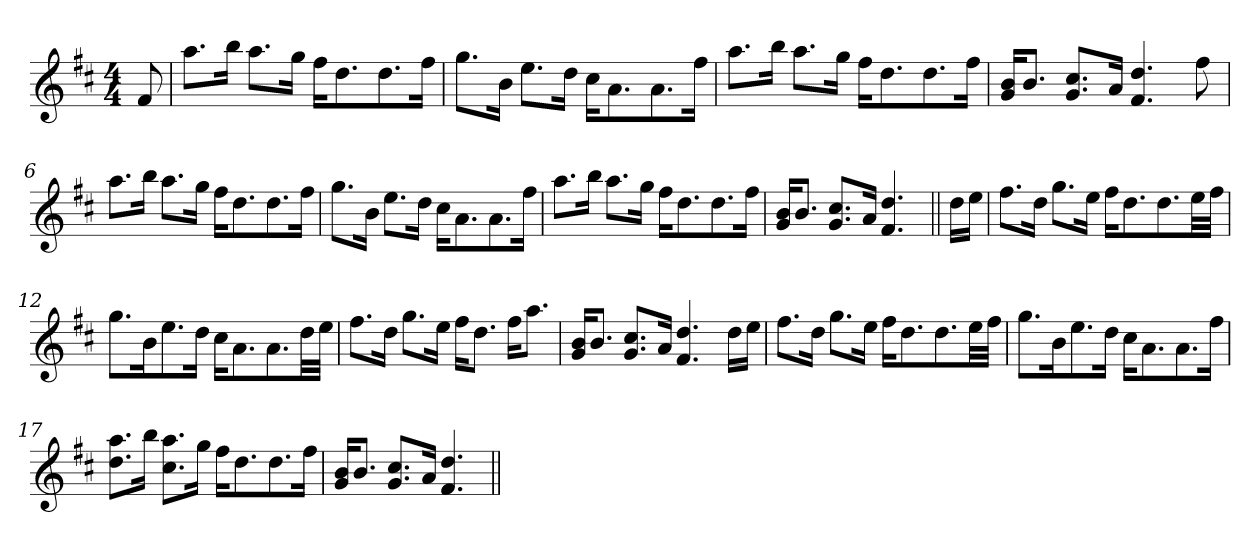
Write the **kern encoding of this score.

**kern
*part1
*staff1
*clefG2
*k[f#c#]
*D:
*M4/4
=1
8f#/
=2
8.aa\L
16bb\Jk
8.aa\L
16gg\Jk
16ff#\KL
8.dd\
8.dd\
16ff#\Jk
=3
8.gg\L
16b\Jk
8.ee\L
16dd\Jk
16cc#\KL
8.a\
8.a\
16ff#\Jk
=4
8.aa\L
16bb\Jk
8.aa\L
16gg\Jk
16ff#\KL
8.dd\
8.dd\
16ff#\Jk
=5
16g/ 16b/KL
8.b/J
8.g/ 8.cc#/L
16a/Jk
4.f#/ 4.dd/
8ff#\
!!LO:LB:g=z
=6
8.aa\L
16bb\Jk
8.aa\L
16gg\Jk
16ff#\KL
8.dd\
8.dd\
16ff#\Jk
=7
8.gg\L
16b\Jk
8.ee\L
16dd\Jk
16cc#\KL
8.a\
8.a\
16ff#\Jk
=8
8.aa\L
16bb\Jk
8.aa\L
16gg\Jk
16ff#\KL
8.dd\
8.dd\
16ff#\Jk
=9
16g/ 16b/KL
8.b/J
8.g/ 8.cc#/L
16a/Jk
4.f#/ 4.dd/
=10||
16dd\LL
16ee\JJ
!!LO:LB:g=z
=11
8.ff#\L
16dd\Jk
8.gg\L
16ee\Jk
16ff#\KL
8.dd\
8.dd\
32ee\LL
32ff#\JJJ
=12
8.gg\L
16b\K
8.ee\
16dd\Jk
16cc#\KL
8.a\
8.a\
32dd\LL
32ee\JJJ
=13
8.ff#\L
16dd\Jk
8.gg\L
16ee\Jk
16ff#\KL
8.dd\J
16ff#\KL
8.aa\J
=14
16g/ 16b/KL
8.b/J
8.g/ 8.cc#/L
16a/Jk
4.f#/ 4.dd/
16dd\LL
16ee\JJ
!!LO:LB:g=z
=15
8.ff#\L
16dd\Jk
8.gg\L
16ee\Jk
16ff#\KL
8.dd\
8.dd\
32ee\LL
32ff#\JJJ
=16
8.gg\L
16b\K
8.ee\
16dd\Jk
16cc#\KL
8.a\
8.a\
16ff#\Jk
=17
8.dd\ 8.aa\L
16bb\Jk
8.cc#\ 8.aa\L
16gg\Jk
16ff#\KL
8.dd\
8.dd\
16ff#\Jk
=18
16g/ 16b/KL
8.b/J
8.g/ 8.cc#/L
16a/Jk
4.f#/ 4.dd/
=||
*-
